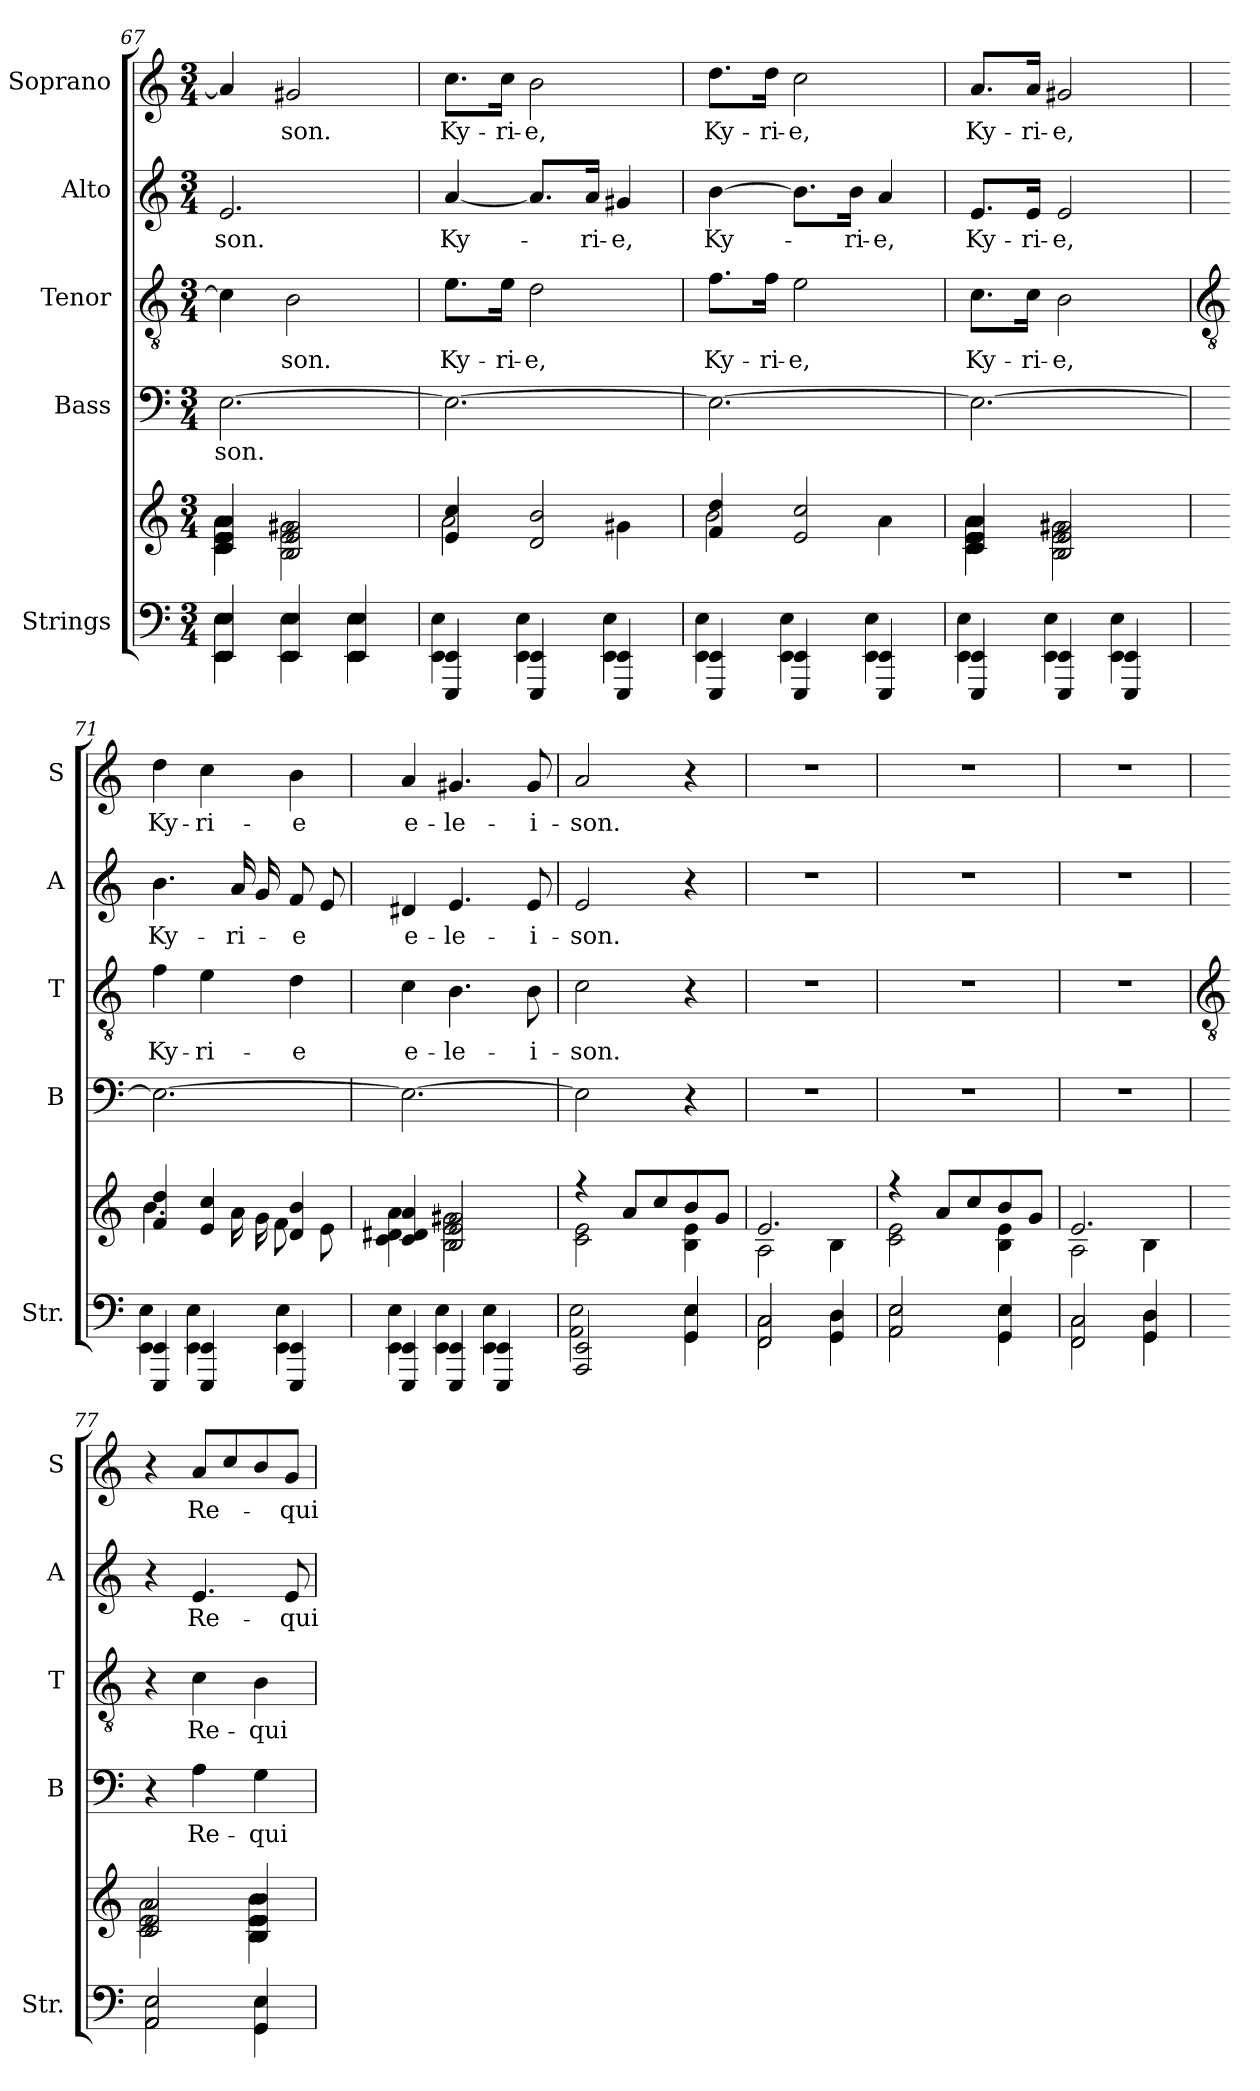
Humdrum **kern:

**kern	**kern	**kern	**text	**kern	**text	**kern	**text	**kern	**text
*part5	*part5	*part4	*part4	*part3	*part3	*part2	*part2	*part1	*part1
*staff6	*staff5	*staff4	*staff4	*staff3	*staff3	*staff2	*staff2	*staff1	*staff1
*I"Strings	*	*I"Bass	*	*I"Tenor	*	*I"Alto	*	*I"Soprano	*
*I'Str.	*	*I'B	*	*I'T	*	*I'A	*	*I'S	*
*clefF4	*clefG2	*clefF4	*	*clefGv2	*	*clefG2	*	*clefG2	*
*k[]	*k[]	*k[]	*	*k[]	*	*k[]	*	*k[]	*
*C:	*C:	*C:	*	*C:	*	*C:	*	*C:	*
*M3/4	*M3/4	*M3/4	*	*M3/4	*	*M3/4	*	*M3/4	*
=67	=67	=67	=67	=67	=67	=67	=67	=67	=67
*^	*^	*	*	*	*	*	*	*	*
!	!	!	!	!	!LO:LY:b	!	!	!	!LO:LY:b	!	!
4EE/ 4E/	4EE\ 4E\	4c/ 4e/ 4a/	4c\ 4e\ 4a\	[2.E	-son.	4c]	.	2.e	-son.	4a]	.
!	!	!	!	!	!	!	!LO:LY:b	!	!	!	!LO:LY:b
4EE/ 4E/	4EE\ 4E\	2B/ 2e/ 2g#X/	2B\ 2e\ 2g#X\	.	.	2B	-son.	.	.	2g#X	-son.
4EE/ 4E/	4EE\ 4E\	.	.	.	.	.	.	.	.	.	.
=68	=68	=68	=68	=68	=68	=68	=68	=68	=68	=68	=68
!	!	!	!	!	!	!	!LO:LY:b	!	!LO:LY:b	!	!LO:LY:b
4EEE/ 4EE/	4EE\ 4E\	4e/ 4cc/	2a\	2.E_	.	8.eL	Ky-	[4a	Ky-	8.ccL	Ky-
!	!	!	!	!	!	!	!LO:LY:b	!	!	!	!LO:LY:b
.	.	.	.	.	.	16eJ	-ri-	.	.	16ccJ	-ri-
!	!	!	!	!	!	!	!LO:LY:b	!	!	!	!LO:LY:b
4EEE/ 4EE/	4EE\ 4E\	2d/ 2b/	.	.	.	2d	-e,	8.aL]	.	2b	-e,
!	!	!	!	!	!	!	!	!	!LO:LY:b	!	!
.	.	.	.	.	.	.	.	16aJ	-ri-	.	.
!	!	!	!	!	!	!	!	!	!LO:LY:b	!	!
4EEE/ 4EE/	4EE\ 4E\	.	4g#X\	.	.	.	.	4g#X	-e,	.	.
=69	=69	=69	=69	=69	=69	=69	=69	=69	=69	=69	=69
!	!	!	!	!	!	!	!LO:LY:b	!	!LO:LY:b	!	!LO:LY:b
4EEE/ 4EE/	4EE\ 4E\	4f/ 4dd/	2b\	2.E_	.	8.fL	Ky-	[4b	Ky-	8.ddL	Ky-
!	!	!	!	!	!	!	!LO:LY:b	!	!	!	!LO:LY:b
.	.	.	.	.	.	16fJ	-ri-	.	.	16ddJ	-ri-
!	!	!	!	!	!	!	!LO:LY:b	!	!	!	!LO:LY:b
4EEE/ 4EE/	4EE\ 4E\	2e/ 2cc/	.	.	.	2e	-e,	8.bL]	.	2cc	-e,
!	!	!	!	!	!	!	!	!	!LO:LY:b	!	!
.	.	.	.	.	.	.	.	16bJ	-ri-	.	.
!	!	!	!	!	!	!	!	!	!LO:LY:b	!	!
4EEE/ 4EE/	4EE\ 4E\	.	4a\	.	.	.	.	4a	-e,	.	.
=70	=70	=70	=70	=70	=70	=70	=70	=70	=70	=70	=70
!	!	!	!	!	!	!	!LO:LY:b	!	!LO:LY:b	!	!LO:LY:b
4EEE/ 4EE/	4EE\ 4E\	4c/ 4e/ 4a/	4c\ 4e\ 4a\	2.E_	.	8.cL	Ky-	8.eL	Ky-	8.aL	Ky-
!	!	!	!	!	!	!	!LO:LY:b	!	!LO:LY:b	!	!LO:LY:b
.	.	.	.	.	.	16cJ	-ri-	16eJ	-ri-	16aJ	-ri-
!	!	!	!	!	!	!	!LO:LY:b	!	!LO:LY:b	!	!LO:LY:b
4EEE/ 4EE/	4EE\ 4E\	2B/ 2e/ 2g#X/	2B\ 2e\ 2g#X\	.	.	2B	-e,	2e	-e,	2g#X	-e,
4EEE/ 4EE/	4EE\ 4E\	.	.	.	.	.	.	.	.	.	.
!!LO:LB:g=z
=71	=71	=71	=71	=71	=71	=71	=71	=71	=71	=71	=71
*	*	*	*	*	*	*clefGv2	*	*	*	*	*
!	!	!	!	!	!	!	!LO:LY:b	!	!LO:LY:b	!	!LO:LY:b
4EEE/ 4EE/	4EE\ 4E\	4f/ 4dd/	4.b\	2.E_	.	4f	Ky-	4.b	Ky-	4dd	Ky-
!	!	!	!	!	!	!	!LO:LY:b	!	!	!	!LO:LY:b
4EEE/ 4EE/	4EE\ 4E\	4e/ 4cc/	.	.	.	4e	-ri-	.	.	4cc	-ri-
!	!	!	!	!	!	!	!	!	!LO:LY:b	!	!
.	.	.	16a\LL	.	.	.	.	16aLL	-ri-	.	.
.	.	.	16g\	.	.	.	.	16g	.	.	.
!	!	!	!	!	!	!	!LO:LY:b	!	!LO:LY:b	!	!LO:LY:b
4EEE/ 4EE/	4EE\ 4E\	4d/ 4b/	8f\	.	.	4d	-e	8f	-e	4b	-e
.	.	.	8e\J	.	.	.	.	8eJ	.	.	.
=72	=72	=72	=72	=72	=72	=72	=72	=72	=72	=72	=72
!	!	!	!	!	!	!	!LO:LY:b	!	!LO:LY:b	!	!LO:LY:b
4EEE/ 4EE/	4EE\ 4E\	4c/ 4d#X/ 4a/	4c\ 4d#X\ 4a\	2.E_	.	4c	e-	4d#X	e-	4a	e-
!	!	!	!	!	!	!	!LO:LY:b	!	!LO:LY:b	!	!LO:LY:b
4EEE/ 4EE/	4EE\ 4E\	2B/ 2e/ 2g#X/	2B\ 2e\ 2g#X\	.	.	4.B	-le-	4.e	-le-	4.g#X	-le-
4EEE/ 4EE/	4EE\ 4E\	.	.	.	.	.	.	.	.	.	.
!	!	!	!	!	!	!	!LO:LY:b	!	!LO:LY:b	!	!LO:LY:b
.	.	.	.	.	.	8B	-i-	8e	-i-	8g#	-i-
=73	=73	=73	=73	=73	=73	=73	=73	=73	=73	=73	=73
!	!	!	!	!	!	!	!LO:LY:b	!	!LO:LY:b	!	!LO:LY:b
2AAA/ 2EE/	2AA\ 2E\	4r	2c\ 2e\	2E]	.	2c	-son.	2e	-son.	2a	-son.
.	.	8a/L	.	.	.	.	.	.	.	.	.
.	.	8cc/	.	.	.	.	.	.	.	.	.
4GG/ 4E/	4GG\ 4E\	8b/	4B\ 4e\	4r	.	4r	.	4r	.	4r	.
.	.	8g/J	.	.	.	.	.	.	.	.	.
=74	=74	=74	=74	=74	=74	=74	=74	=74	=74	=74	=74
!	!	!	!	!LO:N:vis=1	!	!LO:N:vis=1	!	!LO:N:vis=1	!	!LO:N:vis=1	!
2FF/ 2C/	2FF\ 2C\	2.e/	2A\	2.r	.	2.r	.	2.r	.	2.r	.
4GG/ 4D/	4GG\ 4D\	.	4B\	.	.	.	.	.	.	.	.
=75	=75	=75	=75	=75	=75	=75	=75	=75	=75	=75	=75
!	!	!	!	!LO:N:vis=1	!	!LO:N:vis=1	!	!LO:N:vis=1	!	!LO:N:vis=1	!
2AA/ 2E/	2AA\ 2E\	4r	2c\ 2e\	2.r	.	2.r	.	2.r	.	2.r	.
.	.	8a/L	.	.	.	.	.	.	.	.	.
.	.	8cc/	.	.	.	.	.	.	.	.	.
4GG/ 4E/	4GG\ 4E\	8b/	4B\ 4e\	.	.	.	.	.	.	.	.
.	.	8g/J	.	.	.	.	.	.	.	.	.
=76	=76	=76	=76	=76	=76	=76	=76	=76	=76	=76	=76
!	!	!	!	!LO:N:vis=1	!	!LO:N:vis=1	!	!LO:N:vis=1	!	!LO:N:vis=1	!
2FF/ 2C/	2FF\ 2C\	2.e/	2A\	2.r	.	2.r	.	2.r	.	2.r	.
4GG/ 4D/	4GG\ 4D\	.	4B\	.	.	.	.	.	.	.	.
!!LO:LB:g=z
=77	=77	=77	=77	=77	=77	=77	=77	=77	=77	=77	=77
*	*	*	*	*	*	*clefGv2	*	*	*	*	*
2AA/ 2E/	2AA\ 2E\	2c/ 2e/ 2a/	2c\ 2e\ 2a\	4r	.	4r	.	4r	.	4r	.
!	!	!	!	!	!LO:LY:b	!	!LO:LY:b	!	!LO:LY:b	!	!LO:LY:b
.	.	.	.	4A	Re-	4c	Re-	4.e	Re-	8aL	Re-
.	.	.	.	.	.	.	.	.	.	8cc	.
!	!	!	!	!	!LO:LY:b	!	!LO:LY:b	!	!	!	!
4GG/ 4E/	4GG\ 4E\	4B/ 4e/ 4b/	4B\ 4e\ 4b\	4G	-qui-	4B	-qui-	.	.	8b	.
!	!	!	!	!	!	!	!	!	!LO:LY:b	!	!LO:LY:b
.	.	.	.	.	.	.	.	8e	-qui-	8gJ	-qui-
*v	*v	*	*	*	*	*	*	*	*	*	*
*	*v	*v	*	*	*	*	*	*	*	*
=	=	=	=	=	=	=	=	=	=
*-	*-	*-	*-	*-	*-	*-	*-	*-	*-
